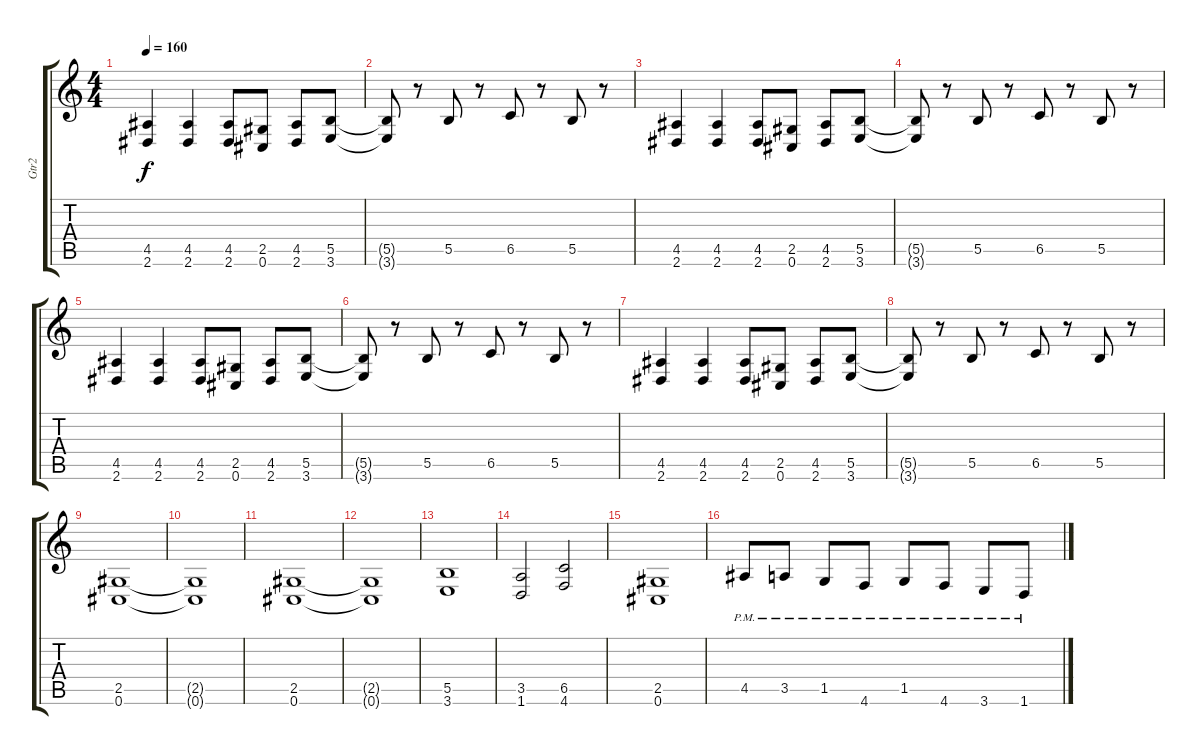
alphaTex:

\track ("Gtr2" "Gtr2") {instrument distortionguitar}
\staff {score tabs}
\tuning (Db4 Ab3 E3 B2 Gb2 Db2) {hide}
\ts (4 4)
\tempo 160
\clef g2
\ks c
(4.5 2.6).4{dy f} (4.5 2.6).4 (4.5 2.6).8 (2.5 0.6).8 (4.5 2.6).8 (5.5 3.6).8 |
(5.5{t} 3.6{t}).8 r.8 5.5.8 r.8 6.5.8 r.8 5.5.8 r.8 |
(4.5 2.6).4 (4.5 2.6).4 (4.5 2.6).8 (2.5 0.6).8 (4.5 2.6).8 (5.5 3.6).8 |
(5.5{t} 3.6{t}).8 r.8 5.5.8 r.8 6.5.8 r.8 5.5.8 r.8 |
(4.5 2.6).4 (4.5 2.6).4 (4.5 2.6).8 (2.5 0.6).8 (4.5 2.6).8 (5.5 3.6).8 |
(5.5{t} 3.6{t}).8 r.8 5.5.8 r.8 6.5.8 r.8 5.5.8 r.8 |
(4.5 2.6).4 (4.5 2.6).4 (4.5 2.6).8 (2.5 0.6).8 (4.5 2.6).8 (5.5 3.6).8 |
(5.5{t} 3.6{t}).8 r.8 5.5.8 r.8 6.5.8 r.8 5.5.8 r.8 |
(2.5 0.6).1 |
(2.5{t} 0.6{t}).1 |
(2.5 0.6).1 |
(2.5{t} 0.6{t}).1 |
(5.5 3.6).1 |
(3.5 1.6).2 (6.5 4.6).2 |
(2.5 0.6).1 |
4.5{pm}.8 3.5{pm}.8 1.5{pm}.8 4.6{pm}.8 1.5{pm}.8 4.6{pm}.8 3.6{pm}.8 1.6{pm}.8
